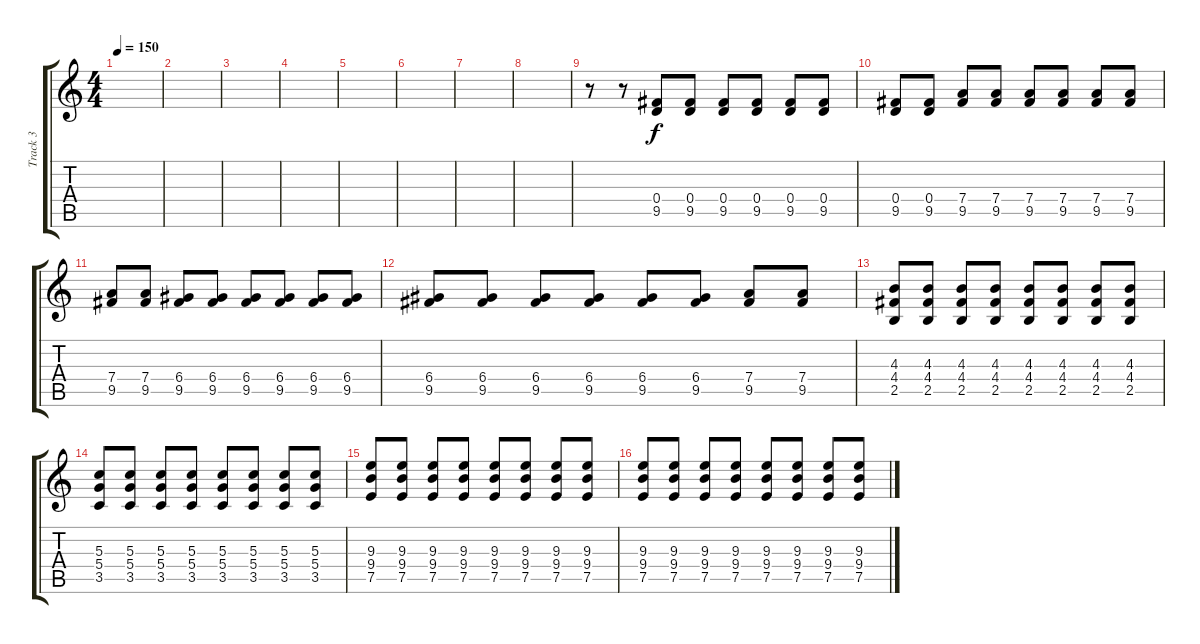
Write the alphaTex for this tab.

\track ("Track 3" "Track 3") {instrument overdrivenguitar}
\staff {score tabs}
\tuning (E4 B3 G3 D3 A2 D2) {hide}
\ts (4 4)
\tempo 150
\clef g2
\ks c
|
|
|
|
|
|
|
|
r.8 r.8 (0.4 9.5).8{volume 8 instrument electricguitarclean} (0.4 9.5).8 (0.4 9.5).8 (0.4 9.5).8 (0.4 9.5).8 (0.4 9.5).8 |
(0.4 9.5).8 (0.4 9.5).8 (7.4 9.5).8 (7.4 9.5).8 (7.4 9.5).8 (7.4 9.5).8 (7.4 9.5).8 (7.4 9.5).8 |
(7.4 9.5).8 (7.4 9.5).8 (6.4 9.5).8 (6.4 9.5).8 (6.4 9.5).8 (6.4 9.5).8 (6.4 9.5).8 (6.4 9.5).8 |
(6.4 9.5).8 (6.4 9.5).8 (6.4 9.5).8 (6.4 9.5).8 (6.4 9.5).8 (6.4 9.5).8 (7.4 9.5).8 (7.4 9.5).8 |
(4.3 4.4 2.5).8{volume 8 instrument electricguitarclean} (4.3 4.4 2.5).8 (4.3 4.4 2.5).8 (4.3 4.4 2.5).8 (4.3 4.4 2.5).8 (4.3 4.4 2.5).8 (4.3 4.4 2.5).8 (4.3 4.4 2.5).8 |
(5.3 5.4 3.5).8 (5.3 5.4 3.5).8 (5.3 5.4 3.5).8 (5.3 5.4 3.5).8 (5.3 5.4 3.5).8 (5.3 5.4 3.5).8 (5.3 5.4 3.5).8 (5.3 5.4 3.5).8 |
(9.3 9.4 7.5).8 (9.3 9.4 7.5).8 (9.3 9.4 7.5).8 (9.3 9.4 7.5).8 (9.3 9.4 7.5).8 (9.3 9.4 7.5).8 (9.3 9.4 7.5).8 (9.3 9.4 7.5).8 |
(9.3 9.4 7.5).8 (9.3 9.4 7.5).8 (9.3 9.4 7.5).8 (9.3 9.4 7.5).8 (9.3 9.4 7.5).8 (9.3 9.4 7.5).8 (9.3 9.4 7.5).8 (9.3 9.4 7.5).8
